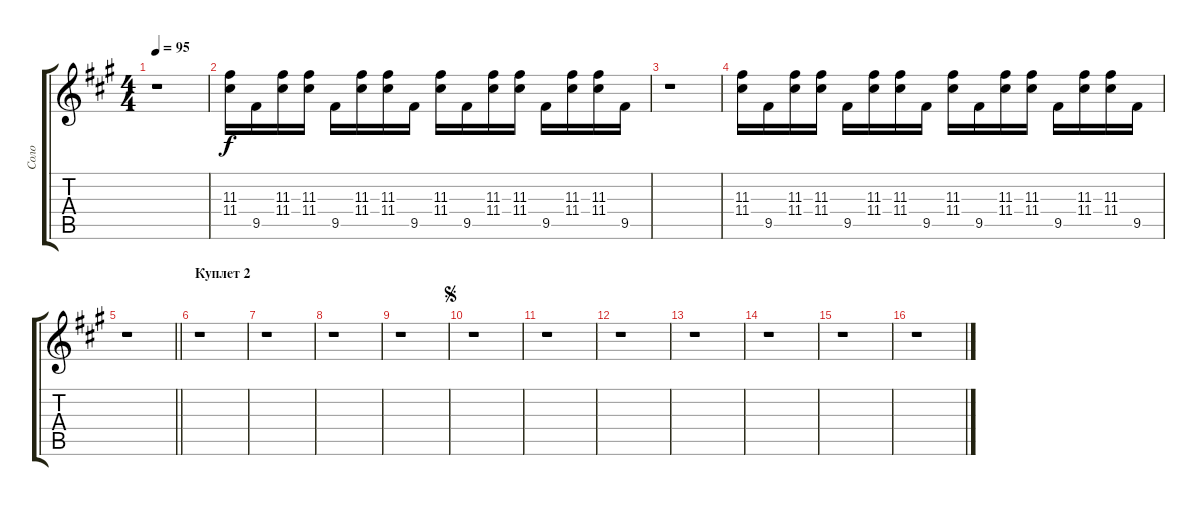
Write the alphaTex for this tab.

\track ("Соло" "Соло") {instrument distortionguitar}
\staff {score tabs}
\tuning (E4 B3 G3 D3 A2 E2) {hide}
\ts (4 4)
\tempo 95
\clef g2
\ks a
r.1{dy f} |
(11.3 11.4).16 9.5.16 (11.3 11.4).16 (11.3 11.4).16 9.5.16 (11.3 11.4).16 (11.3 11.4).16 9.5.16 (11.3 11.4).16 9.5.16 (11.3 11.4).16 (11.3 11.4).16 9.5.16 (11.3 11.4).16 (11.3 11.4).16 9.5.16 |
r.1 |
(11.3 11.4).16 9.5.16 (11.3 11.4).16 (11.3 11.4).16 9.5.16 (11.3 11.4).16 (11.3 11.4).16 9.5.16 (11.3 11.4).16 9.5.16 (11.3 11.4).16 (11.3 11.4).16 9.5.16 (11.3 11.4).16 (11.3 11.4).16 9.5.16 |
\barLineRight lightlight
r.1 |
\section ("" "Куплет 2")
r.1 |
r.1 |
r.1 |
r.1 |
\jump segno
r.1 |
r.1 |
r.1 |
r.1 |
r.1 |
r.1 |
r.1
